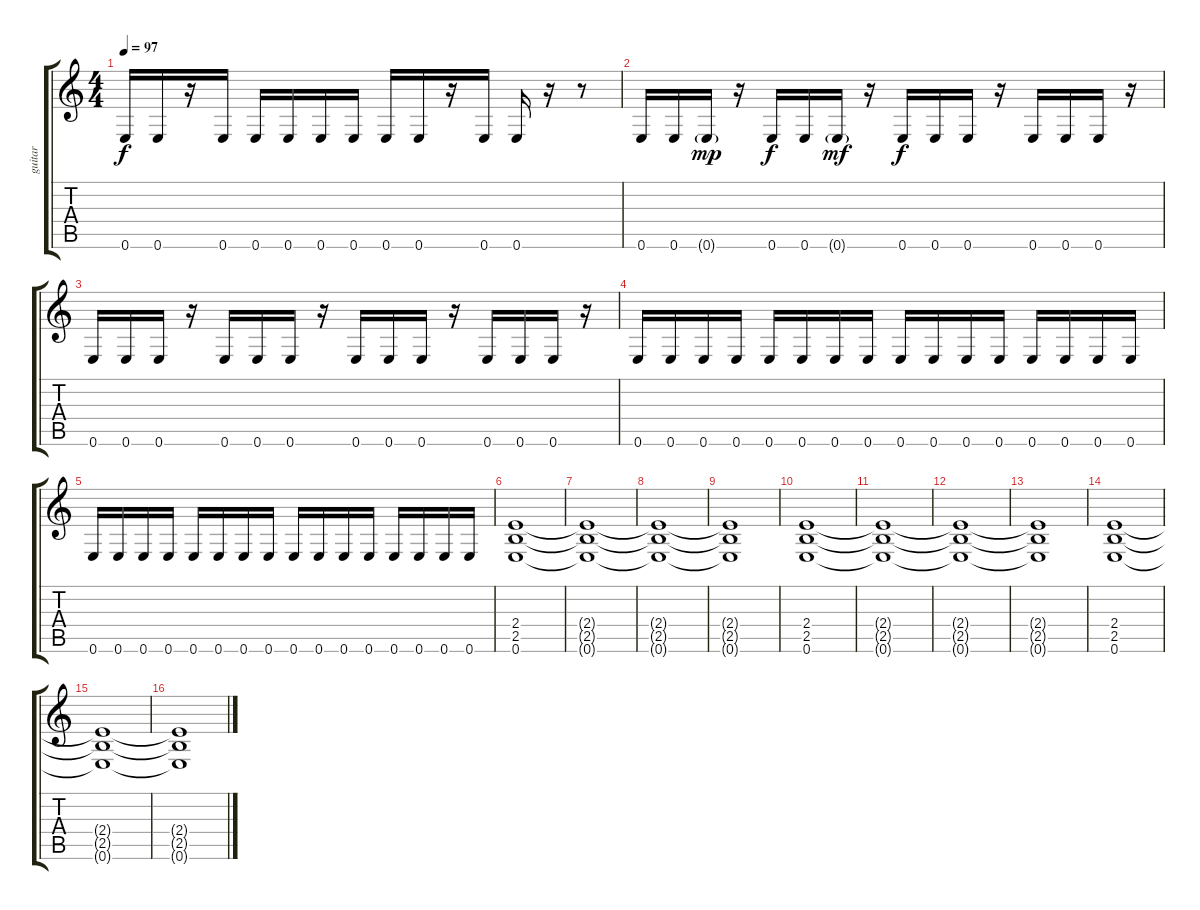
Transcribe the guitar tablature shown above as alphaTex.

\track ("guitar" "guitar") {instrument distortionguitar}
\staff {score tabs}
\tuning (E4 B3 G3 D3 A2 E2) {hide}
\ts (4 4)
\tempo 97
\clef g2
\ks c
0.6.16{dy f} 0.6.16 r.16 0.6.16 0.6.16 0.6.16 0.6.16 0.6.16 0.6.16 0.6.16 r.16 0.6.16 0.6.16 r.16 r.8 |
0.6.16 0.6.16 0.6{g}.16{dy mp} r.16 0.6.16{dy f} 0.6.16 0.6{g}.16{dy mf} r.16 0.6.16{dy f} 0.6.16 0.6.16 r.16 0.6.16 0.6.16 0.6.16 r.16 |
0.6.16 0.6.16 0.6.16 r.16 0.6.16 0.6.16 0.6.16 r.16 0.6.16 0.6.16 0.6.16 r.16 0.6.16 0.6.16 0.6.16 r.16 |
0.6.16 0.6.16 0.6.16 0.6.16 0.6.16 0.6.16 0.6.16 0.6.16 0.6.16 0.6.16 0.6.16 0.6.16 0.6.16 0.6.16 0.6.16 0.6.16 |
0.6.16 0.6.16 0.6.16 0.6.16 0.6.16 0.6.16 0.6.16 0.6.16 0.6.16 0.6.16 0.6.16 0.6.16 0.6.16 0.6.16 0.6.16 0.6.16 |
(2.4 2.5 0.6).1{balance 8} |
(2.4{t} 2.5{t} 0.6{t}).1 |
(2.4{t} 2.5{t} 0.6{t}).1 |
(2.4{t} 2.5{t} 0.6{t}).1 |
(2.4 2.5 0.6).1 |
(2.4{t} 2.5{t} 0.6{t}).1 |
(2.4{t} 2.5{t} 0.6{t}).1 |
(2.4{t} 2.5{t} 0.6{t}).1 |
(2.4 2.5 0.6).1 |
(2.4{t} 2.5{t} 0.6{t}).1 |
(2.4{t} 2.5{t} 0.6{t}).1
